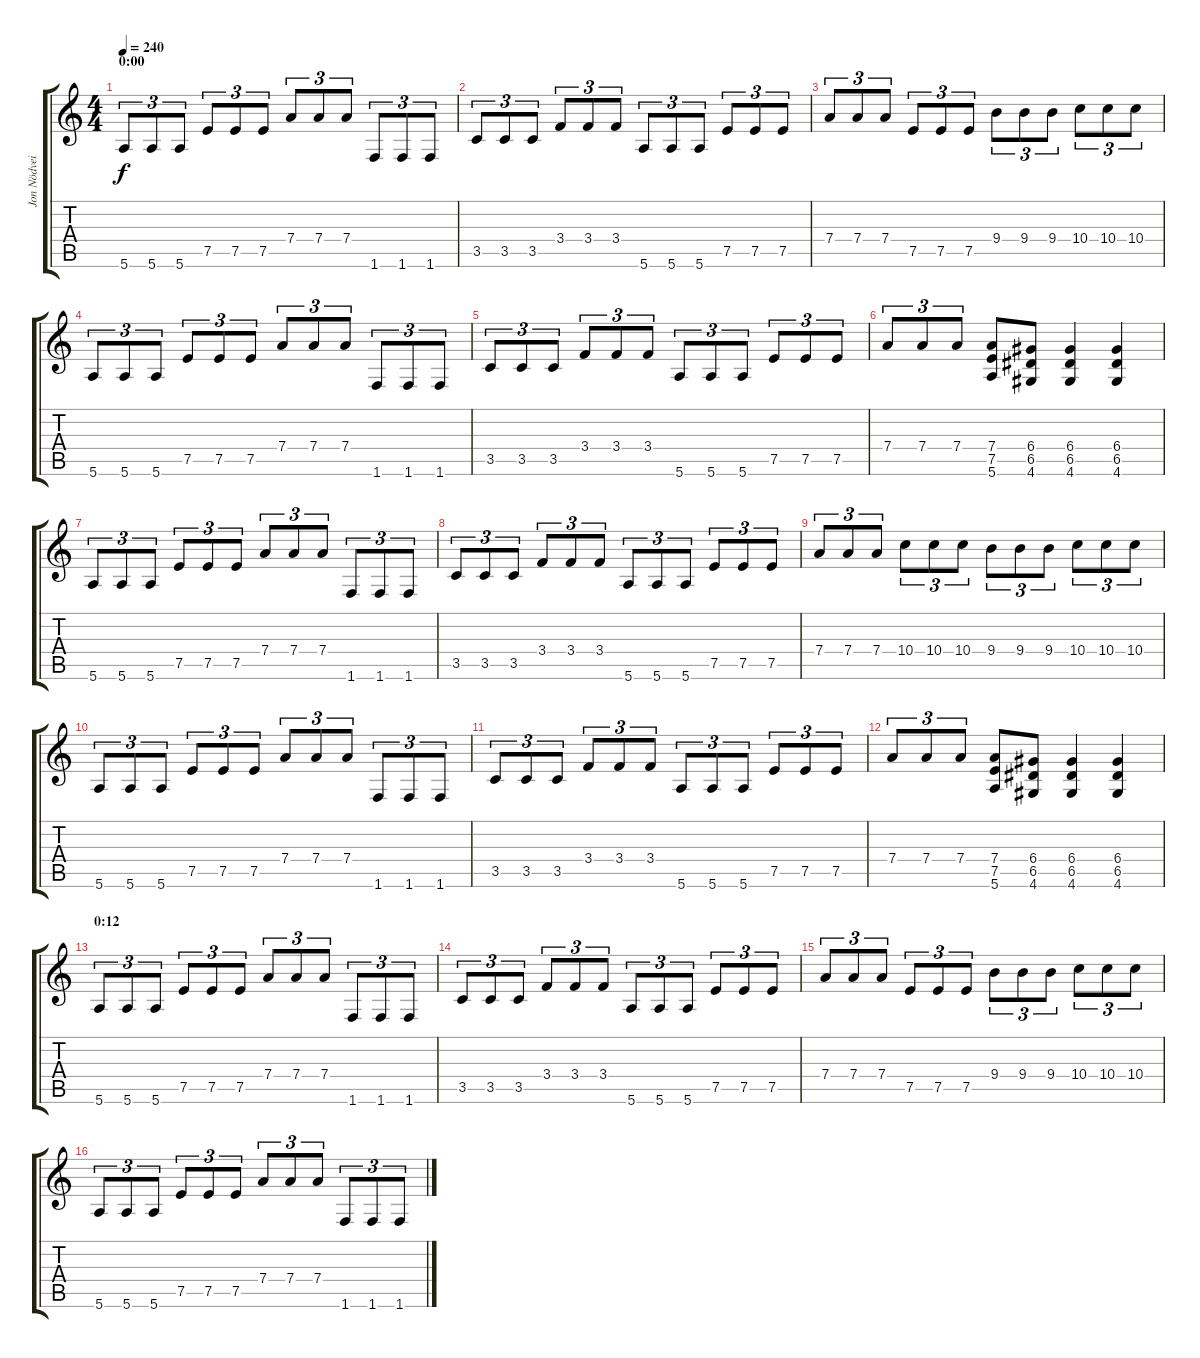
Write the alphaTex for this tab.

\track ("Jon Nödveidt" "Jon Nödvei") {instrument distortionguitar}
\staff {score tabs}
\tuning (E4 B3 G3 D3 A2 E2) {hide}
\ts (4 4)
\section ("" "0:00")
\tempo 240
\clef g2
\ks c
5.6.8{tu (3 2) dy f instrument distortionguitar} 5.6.8{tu (3 2)} 5.6.8{tu (3 2)} 7.5.8{tu (3 2)} 7.5.8{tu (3 2)} 7.5.8{tu (3 2)} 7.4.8{tu (3 2)} 7.4.8{tu (3 2)} 7.4.8{tu (3 2)} 1.6.8{tu (3 2)} 1.6.8{tu (3 2)} 1.6.8{tu (3 2)} |
3.5.8{tu (3 2)} 3.5.8{tu (3 2)} 3.5.8{tu (3 2)} 3.4.8{tu (3 2)} 3.4.8{tu (3 2)} 3.4.8{tu (3 2)} 5.6.8{tu (3 2)} 5.6.8{tu (3 2)} 5.6.8{tu (3 2)} 7.5.8{tu (3 2)} 7.5.8{tu (3 2)} 7.5.8{tu (3 2)} |
7.4.8{tu (3 2)} 7.4.8{tu (3 2)} 7.4.8{tu (3 2)} 7.5.8{tu (3 2)} 7.5.8{tu (3 2)} 7.5.8{tu (3 2)} 9.4.8{tu (3 2)} 9.4.8{tu (3 2)} 9.4.8{tu (3 2)} 10.4.8{tu (3 2)} 10.4.8{tu (3 2)} 10.4.8{tu (3 2)} |
5.6.8{tu (3 2)} 5.6.8{tu (3 2)} 5.6.8{tu (3 2)} 7.5.8{tu (3 2)} 7.5.8{tu (3 2)} 7.5.8{tu (3 2)} 7.4.8{tu (3 2)} 7.4.8{tu (3 2)} 7.4.8{tu (3 2)} 1.6.8{tu (3 2)} 1.6.8{tu (3 2)} 1.6.8{tu (3 2)} |
3.5.8{tu (3 2)} 3.5.8{tu (3 2)} 3.5.8{tu (3 2)} 3.4.8{tu (3 2)} 3.4.8{tu (3 2)} 3.4.8{tu (3 2)} 5.6.8{tu (3 2)} 5.6.8{tu (3 2)} 5.6.8{tu (3 2)} 7.5.8{tu (3 2)} 7.5.8{tu (3 2)} 7.5.8{tu (3 2)} |
7.4.8{tu (3 2)} 7.4.8{tu (3 2)} 7.4.8{tu (3 2)} (7.4 7.5 5.6).8 (6.4 6.5 4.6).8 (6.4 6.5 4.6).4 (6.4 6.5 4.6).4 |
5.6.8{tu (3 2)} 5.6.8{tu (3 2)} 5.6.8{tu (3 2)} 7.5.8{tu (3 2)} 7.5.8{tu (3 2)} 7.5.8{tu (3 2)} 7.4.8{tu (3 2)} 7.4.8{tu (3 2)} 7.4.8{tu (3 2)} 1.6.8{tu (3 2)} 1.6.8{tu (3 2)} 1.6.8{tu (3 2)} |
3.5.8{tu (3 2)} 3.5.8{tu (3 2)} 3.5.8{tu (3 2)} 3.4.8{tu (3 2)} 3.4.8{tu (3 2)} 3.4.8{tu (3 2)} 5.6.8{tu (3 2)} 5.6.8{tu (3 2)} 5.6.8{tu (3 2)} 7.5.8{tu (3 2)} 7.5.8{tu (3 2)} 7.5.8{tu (3 2)} |
7.4.8{tu (3 2)} 7.4.8{tu (3 2)} 7.4.8{tu (3 2)} 10.4.8{tu (3 2)} 10.4.8{tu (3 2)} 10.4.8{tu (3 2)} 9.4.8{tu (3 2)} 9.4.8{tu (3 2)} 9.4.8{tu (3 2)} 10.4.8{tu (3 2)} 10.4.8{tu (3 2)} 10.4.8{tu (3 2)} |
5.6.8{tu (3 2)} 5.6.8{tu (3 2)} 5.6.8{tu (3 2)} 7.5.8{tu (3 2)} 7.5.8{tu (3 2)} 7.5.8{tu (3 2)} 7.4.8{tu (3 2)} 7.4.8{tu (3 2)} 7.4.8{tu (3 2)} 1.6.8{tu (3 2)} 1.6.8{tu (3 2)} 1.6.8{tu (3 2)} |
3.5.8{tu (3 2)} 3.5.8{tu (3 2)} 3.5.8{tu (3 2)} 3.4.8{tu (3 2)} 3.4.8{tu (3 2)} 3.4.8{tu (3 2)} 5.6.8{tu (3 2)} 5.6.8{tu (3 2)} 5.6.8{tu (3 2)} 7.5.8{tu (3 2)} 7.5.8{tu (3 2)} 7.5.8{tu (3 2)} |
7.4.8{tu (3 2)} 7.4.8{tu (3 2)} 7.4.8{tu (3 2)} (7.4 7.5 5.6).8 (6.4 6.5 4.6).8 (6.4 6.5 4.6).4 (6.4 6.5 4.6).4 |
\section ("" "0:12")
5.6.8{tu (3 2)} 5.6.8{tu (3 2)} 5.6.8{tu (3 2)} 7.5.8{tu (3 2)} 7.5.8{tu (3 2)} 7.5.8{tu (3 2)} 7.4.8{tu (3 2)} 7.4.8{tu (3 2)} 7.4.8{tu (3 2)} 1.6.8{tu (3 2)} 1.6.8{tu (3 2)} 1.6.8{tu (3 2)} |
3.5.8{tu (3 2)} 3.5.8{tu (3 2)} 3.5.8{tu (3 2)} 3.4.8{tu (3 2)} 3.4.8{tu (3 2)} 3.4.8{tu (3 2)} 5.6.8{tu (3 2)} 5.6.8{tu (3 2)} 5.6.8{tu (3 2)} 7.5.8{tu (3 2)} 7.5.8{tu (3 2)} 7.5.8{tu (3 2)} |
7.4.8{tu (3 2)} 7.4.8{tu (3 2)} 7.4.8{tu (3 2)} 7.5.8{tu (3 2)} 7.5.8{tu (3 2)} 7.5.8{tu (3 2)} 9.4.8{tu (3 2)} 9.4.8{tu (3 2)} 9.4.8{tu (3 2)} 10.4.8{tu (3 2)} 10.4.8{tu (3 2)} 10.4.8{tu (3 2)} |
5.6.8{tu (3 2)} 5.6.8{tu (3 2)} 5.6.8{tu (3 2)} 7.5.8{tu (3 2)} 7.5.8{tu (3 2)} 7.5.8{tu (3 2)} 7.4.8{tu (3 2)} 7.4.8{tu (3 2)} 7.4.8{tu (3 2)} 1.6.8{tu (3 2)} 1.6.8{tu (3 2)} 1.6.8{tu (3 2)}
